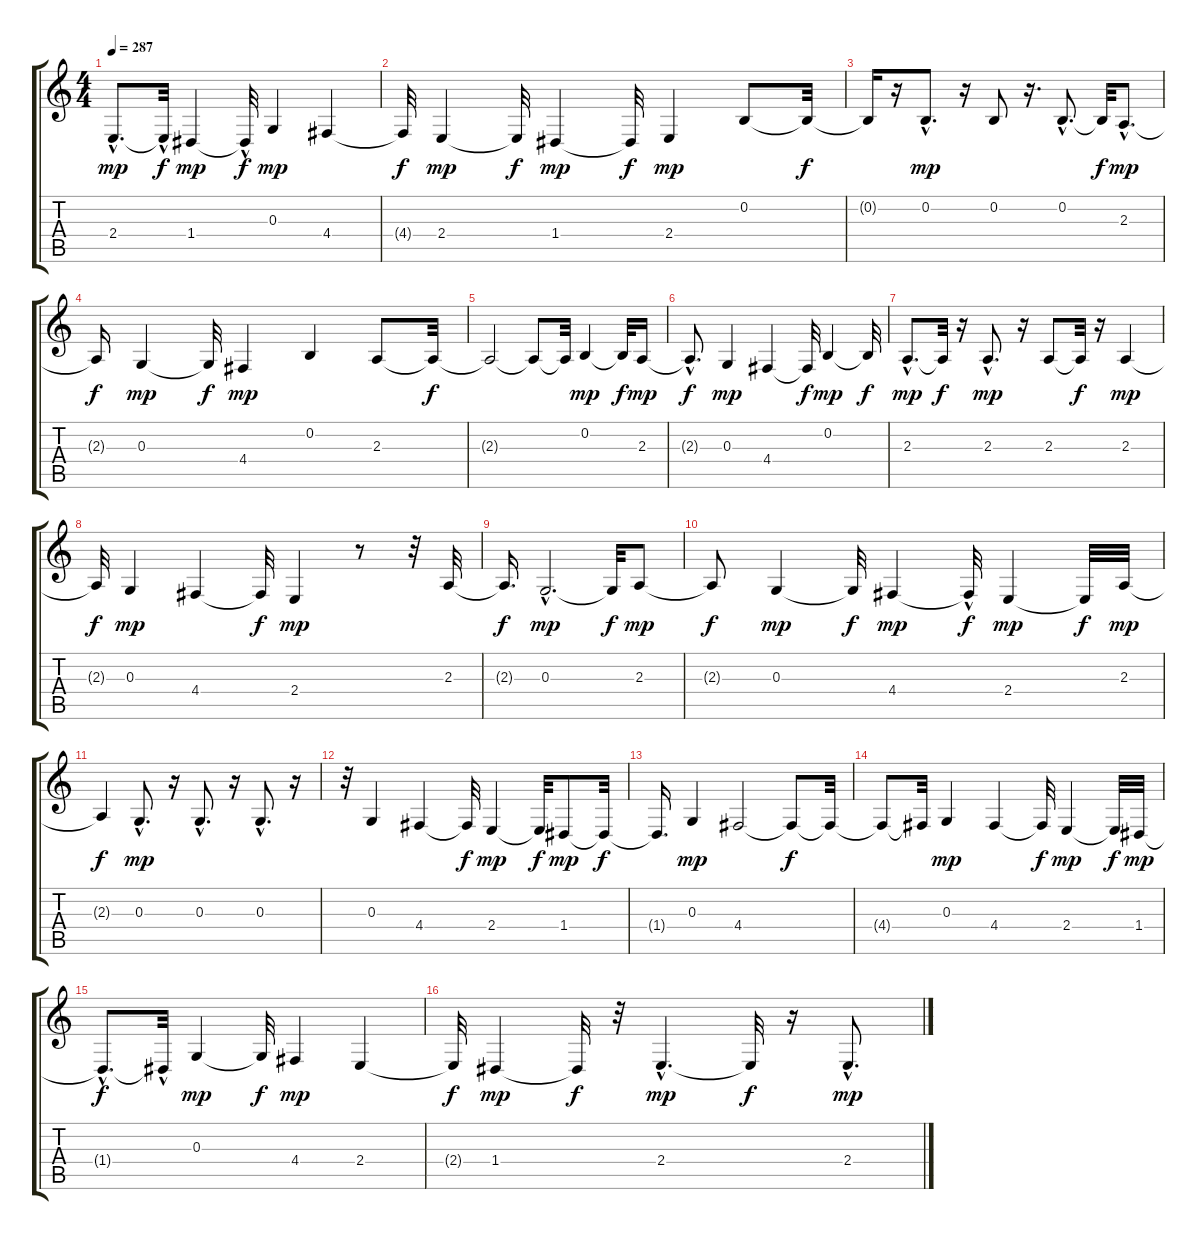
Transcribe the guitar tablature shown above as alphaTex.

\track "" {instrument tangoaccordion}
\staff {score tabs}
\tuning (E4 B3 G3 D3 A2 E2) {hide}
\ts (4 4)
\tempo 287
\clef g2
\ks c
2.4{hac}.8{d dy mp} 2.4{hac t}.32{dy f} 1.4.4{dy mp} 1.4{hac t}.32{dy f} 0.3.4{dy mp} 4.4.4 |
4.4{t}.32{dy f} 2.4.4{dy mp} 2.4{t}.32{dy f} 1.4.4{dy mp} 1.4{t}.32{dy f} 2.4.4{dy mp} 0.2.8 0.2{t}.32{dy f} |
0.2{t}.16 r.16 0.2{hac}.8{d dy mp} r.16 0.2.8 r.16{d} 0.2{hac}.8{d} 0.2{t}.32{dy f} 2.3{hac}.8{d dy mp} |
2.3{t}.16{dy f} 0.3.4{dy mp} 0.3{t}.32{dy f} 4.4.4{dy mp} 0.2.4 2.3.8 2.3{t}.32{dy f} |
2.3{t}.2 2.3{t}.8 2.3{t}.32 0.2.4{dy mp} 0.2{t}.32{dy f} 2.3.16{dy mp} |
2.3{hac t}.8{d dy f} 0.3.4{dy mp} 4.4.4 4.4{t}.32{dy f} 0.2.4{dy mp} 0.2{t}.32{dy f} |
2.3{hac}.8{d dy mp} 2.3{t}.32{dy f} r.16 2.3{hac}.8{d dy mp} r.16 2.3.8 2.3{t}.32{dy f} r.16 2.3.4{dy mp} |
2.3{t}.32{dy f} 0.3.4{dy mp} 4.4.4 4.4{t}.32{dy f} 2.4.4{dy mp} r.8 r.32 2.3.32 |
2.3{t}.16{d dy f} 0.3{hac}.2{d dy mp} 0.3{t}.32{dy f} 2.3.8{dy mp} |
2.3{t}.8{dy f} 0.3.4{dy mp} 0.3{t}.32{dy f} 4.4.4{dy mp} 4.4{hac t}.32{dy f} 2.4.4{dy mp} 2.4{t}.32{dy f} 2.3.32{dy mp} |
2.3{t}.4{dy f} 0.3{hac}.8{d dy mp} r.16 0.3{hac}.8{d} r.16 0.3{hac}.8{d} r.16 |
r.32 0.3.4 4.4.4 4.4{t}.32{dy f} 2.4.4{dy mp} 2.4{t}.32{dy f} 1.4.8{dy mp} 1.4{t}.32{dy f} |
1.4{t}.16{d} 0.3.4{dy mp} 4.4.2 4.4{t}.8{dy f} 4.4{t}.32 |
4.4{t}.8 4.4{t}.32 0.3.4{dy mp} 4.4.4 4.4{t}.32{dy f} 2.4.4{dy mp} 2.4{t}.32{dy f} 1.4.32{dy mp} |
1.4{hac t}.8{d dy f} 1.4{hac t}.32 0.3.4{dy mp} 0.3{t}.32{dy f} 4.4.4{dy mp} 2.4.4 |
2.4{t}.32{dy f} 1.4.4{dy mp} 1.4{t}.32{dy f} r.32 2.4{hac}.4{d dy mp} 2.4{t}.32{dy f} r.16 2.4{hac}.8{d dy mp}
